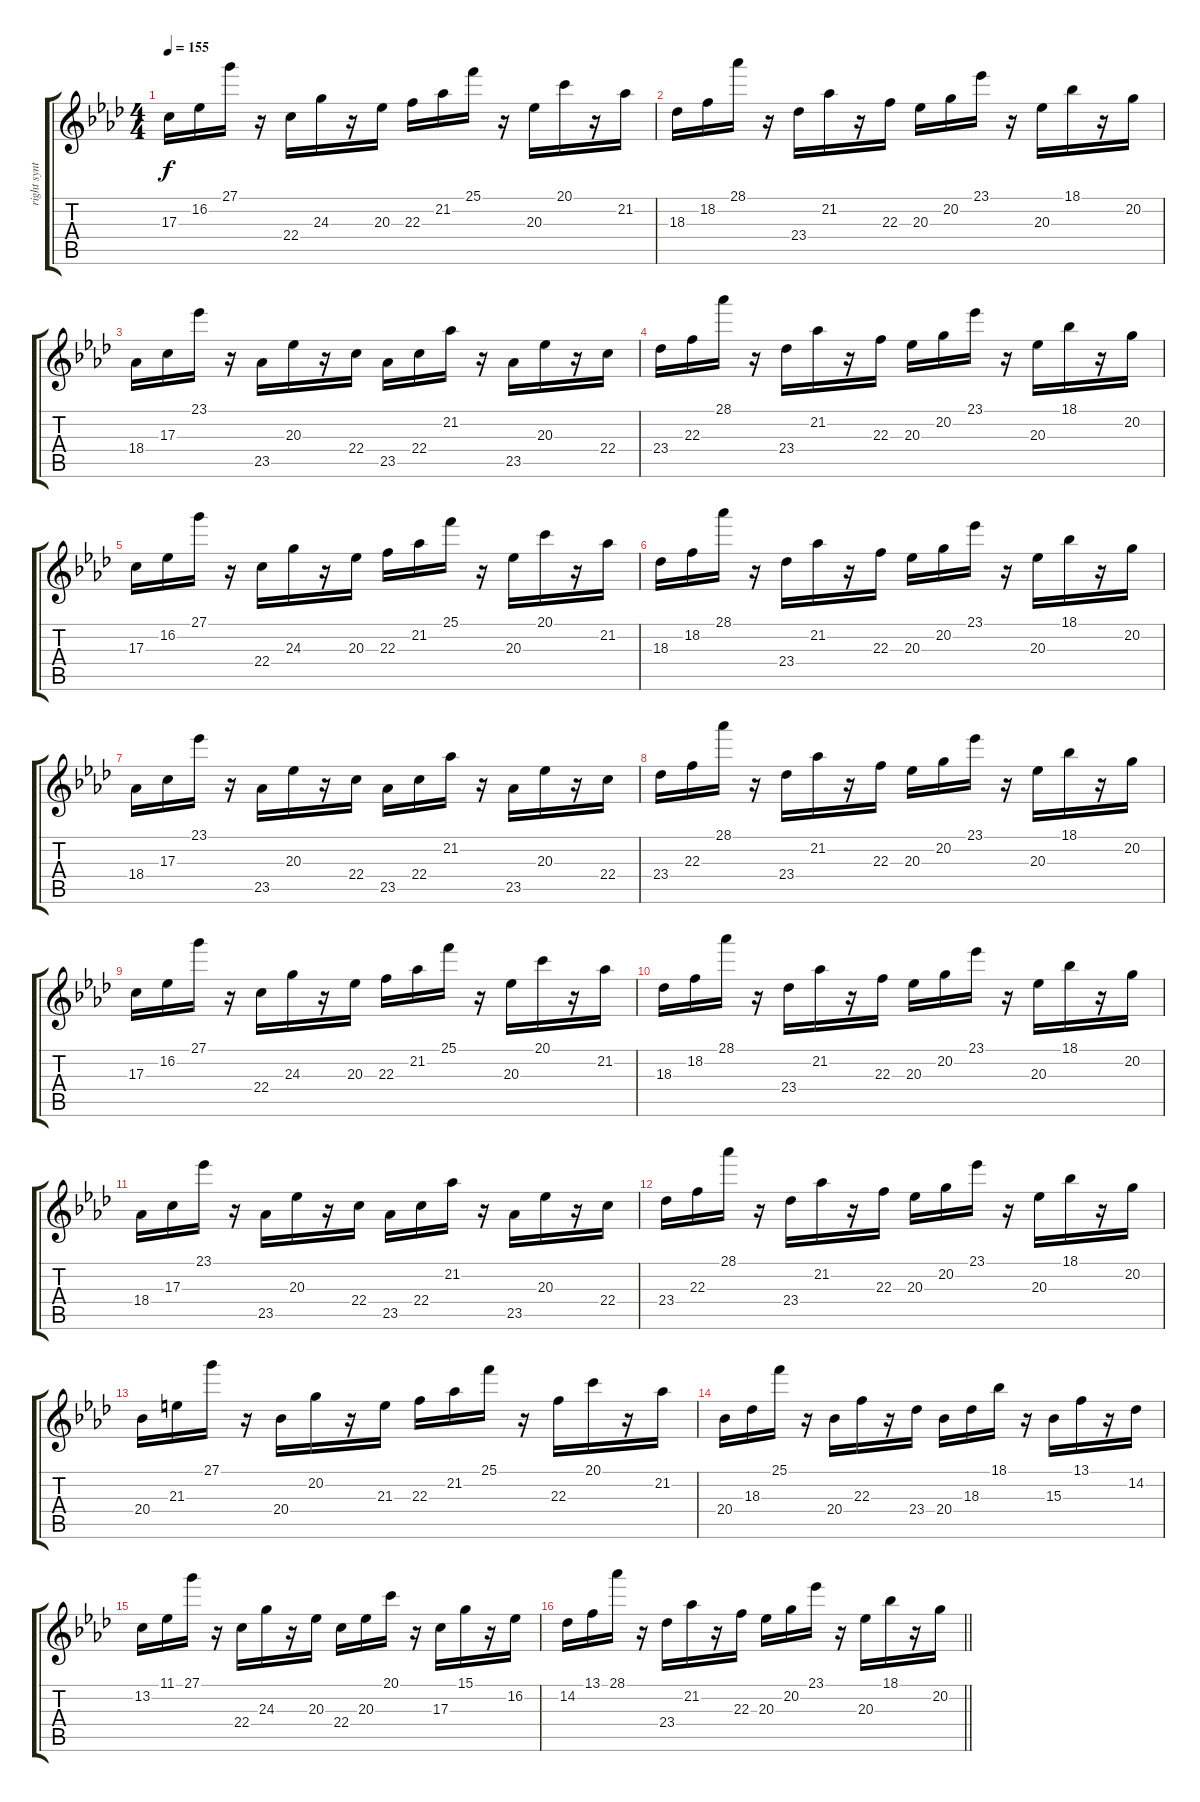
\track ("right synth2" "right synt") {instrument tremolostrings}
\staff {score tabs}
\tuning (E4 B3 G3 D3 A2 E2) {hide}
\ts (4 4)
\tempo 155
\clef g2
\ks ab
17.3.16{dy f} 16.2.16 27.1.16 r.16 22.4.16 24.3.16 r.16 20.3.16 22.3.16 21.2.16 25.1.16 r.16 20.3.16 20.1.16 r.16 21.2.16 |
18.3.16 18.2.16 28.1.16 r.16 23.4.16 21.2.16 r.16 22.3.16 20.3.16 20.2.16 23.1.16 r.16 20.3.16 18.1.16 r.16 20.2.16 |
18.4.16 17.3.16 23.1.16 r.16 23.5.16 20.3.16 r.16 22.4.16 23.5.16 22.4.16 21.2.16 r.16 23.5.16 20.3.16 r.16 22.4.16 |
23.4.16 22.3.16 28.1.16 r.16 23.4.16 21.2.16 r.16 22.3.16 20.3.16 20.2.16 23.1.16 r.16 20.3.16 18.1.16 r.16 20.2.16 |
17.3.16 16.2.16 27.1.16 r.16 22.4.16 24.3.16 r.16 20.3.16 22.3.16 21.2.16 25.1.16 r.16 20.3.16 20.1.16 r.16 21.2.16 |
18.3.16 18.2.16 28.1.16 r.16 23.4.16 21.2.16 r.16 22.3.16 20.3.16 20.2.16 23.1.16 r.16 20.3.16 18.1.16 r.16 20.2.16 |
18.4.16 17.3.16 23.1.16 r.16 23.5.16 20.3.16 r.16 22.4.16 23.5.16 22.4.16 21.2.16 r.16 23.5.16 20.3.16 r.16 22.4.16 |
23.4.16 22.3.16 28.1.16 r.16 23.4.16 21.2.16 r.16 22.3.16 20.3.16 20.2.16 23.1.16 r.16 20.3.16 18.1.16 r.16 20.2.16 |
17.3.16 16.2.16 27.1.16 r.16 22.4.16 24.3.16 r.16 20.3.16 22.3.16 21.2.16 25.1.16 r.16 20.3.16 20.1.16 r.16 21.2.16 |
18.3.16 18.2.16 28.1.16 r.16 23.4.16 21.2.16 r.16 22.3.16 20.3.16 20.2.16 23.1.16 r.16 20.3.16 18.1.16 r.16 20.2.16 |
18.4.16 17.3.16 23.1.16 r.16 23.5.16 20.3.16 r.16 22.4.16 23.5.16 22.4.16 21.2.16 r.16 23.5.16 20.3.16 r.16 22.4.16 |
23.4.16 22.3.16 28.1.16 r.16 23.4.16 21.2.16 r.16 22.3.16 20.3.16 20.2.16 23.1.16 r.16 20.3.16 18.1.16 r.16 20.2.16 |
20.4.16 21.3.16 27.1.16 r.16 20.4.16 20.2.16 r.16 21.3.16 22.3.16 21.2.16 25.1.16 r.16 22.3.16 20.1.16 r.16 21.2.16 |
20.4.16 18.3.16 25.1.16 r.16 20.4.16 22.3.16 r.16 23.4.16 20.4.16 18.3.16 18.1.16 r.16 15.3.16 13.1.16 r.16 14.2.16 |
13.2.16 11.1.16 27.1.16 r.16 22.4.16 24.3.16 r.16 20.3.16 22.4.16 20.3.16 20.1.16 r.16 17.3.16 15.1.16 r.16 16.2.16 |
\barLineRight lightlight
14.2.16 13.1.16 28.1.16 r.16 23.4.16 21.2.16 r.16 22.3.16 20.3.16 20.2.16 23.1.16 r.16 20.3.16 18.1.16 r.16 20.2.16
